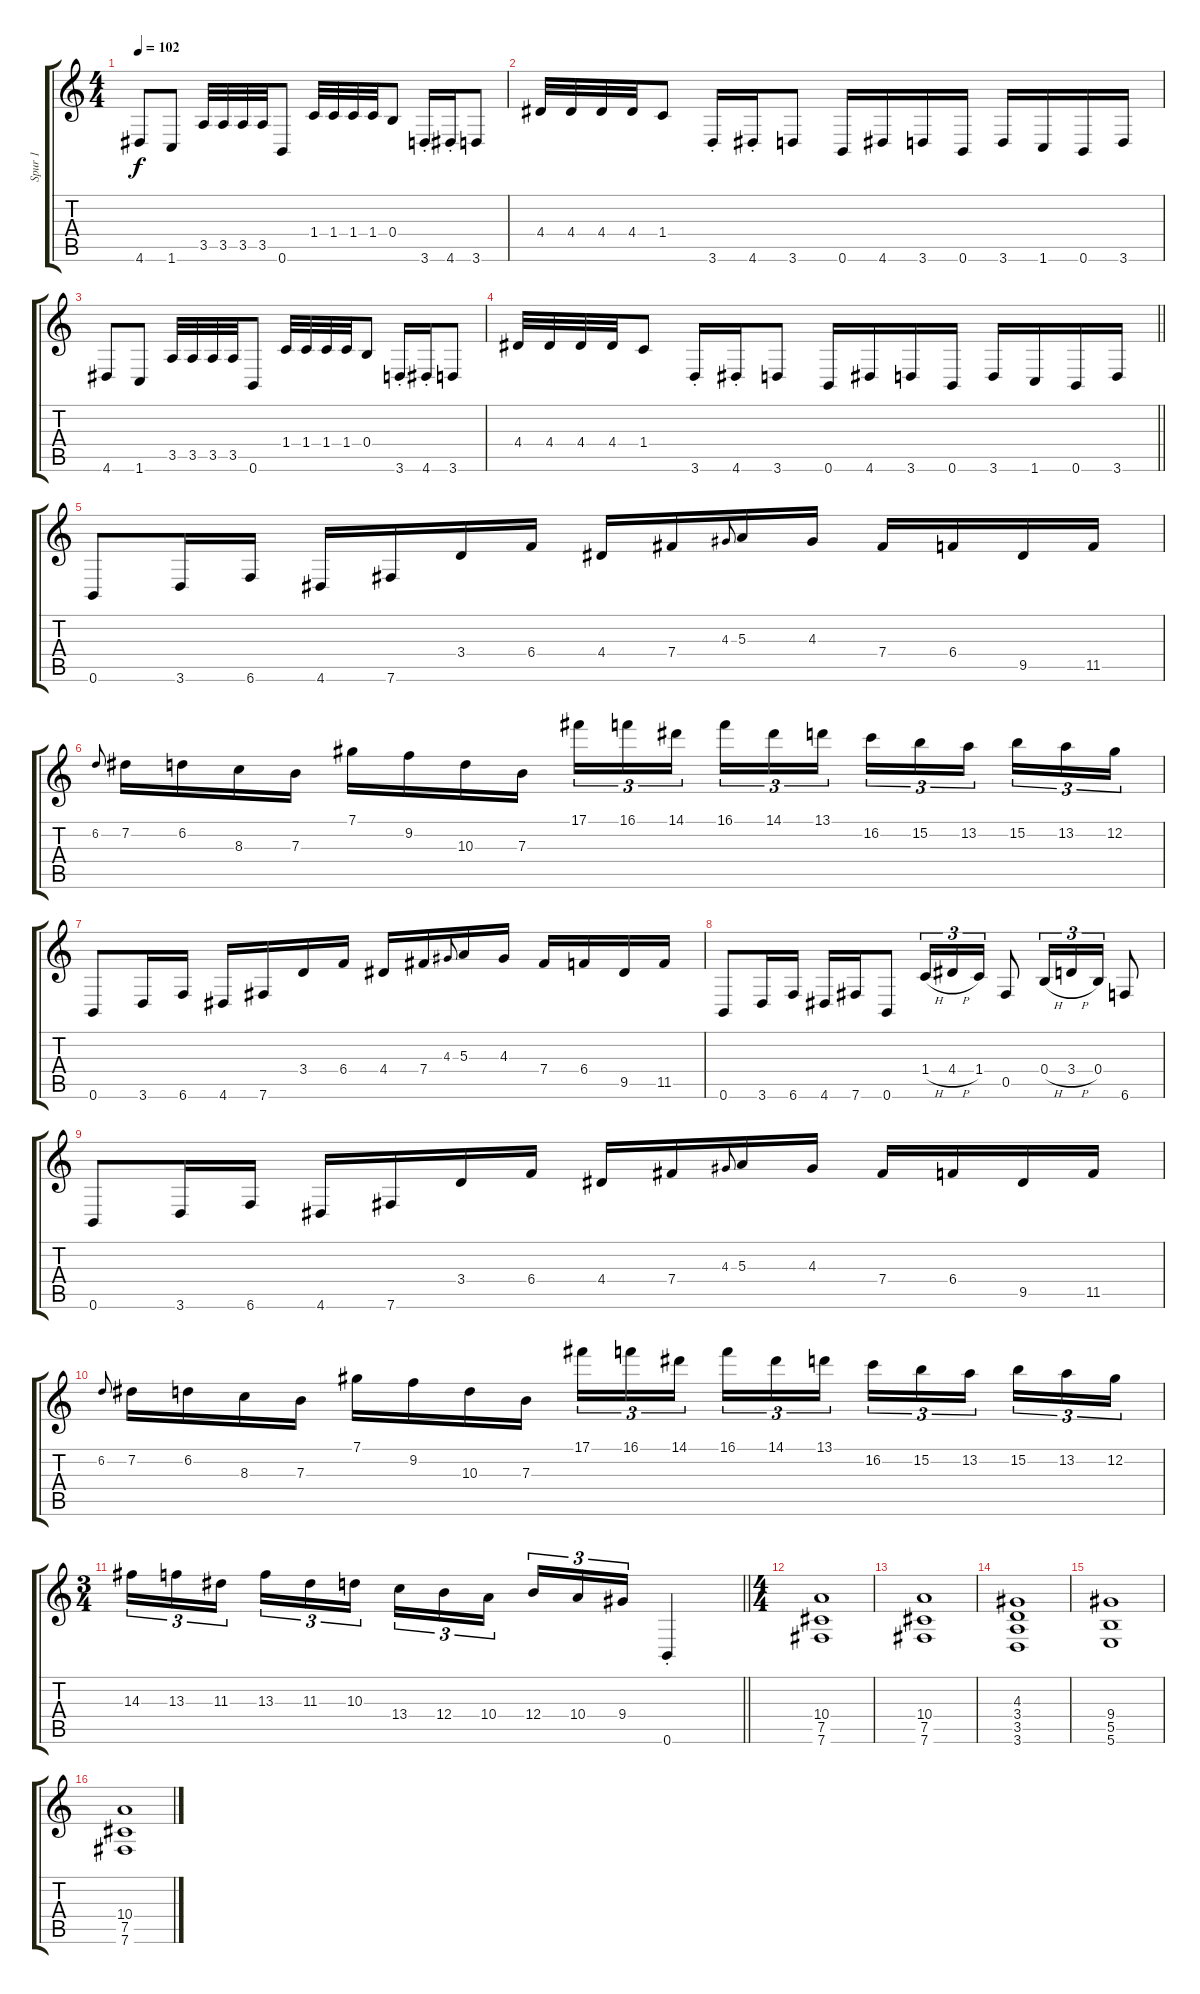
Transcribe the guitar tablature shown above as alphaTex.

\track ("Spur 1" "Spur 1") {instrument overdrivenguitar}
\staff {score tabs}
\tuning (Db4 Ab3 E3 B2 Gb2 B1) {hide}
\ts (4 4)
\tempo 102
\clef g2
\ks c
4.6.8{dy f instrument overdrivenguitar} 1.6.8 3.5.32 3.5.32 3.5.32 3.5.32 0.6.8 1.4.32 1.4.32 1.4.32 1.4.32 0.4.8 3.6{st}.16 4.6{st}.16 3.6.8 |
4.4.32 4.4.32 4.4.32 4.4.32 1.4.8 3.6{st}.16 4.6{st}.16 3.6.8 0.6.16 4.6.16 3.6.16 0.6.16 3.6.16 1.6.16 0.6.16 3.6.16 |
4.6.8 1.6.8 3.5.32 3.5.32 3.5.32 3.5.32 0.6.8 1.4.32 1.4.32 1.4.32 1.4.32 0.4.8 3.6{st}.16 4.6{st}.16 3.6.8 |
\barLineRight lightlight
4.4.32 4.4.32 4.4.32 4.4.32 1.4.8 3.6{st}.16 4.6{st}.16 3.6.8 0.6.16 4.6.16 3.6.16 0.6.16 3.6.16 1.6.16 0.6.16 3.6.16 |
0.6.8 3.6.16 6.6.16 4.6.16 7.6.16 3.4.16 6.4.16 4.4.16 7.4.16 4.3.8{gr onbeat} 5.3.16 4.3.16 7.4.16 6.4.16 9.5.16 11.5.16 |
6.2.8{gr onbeat} 7.2.16 6.2.16 8.3.16 7.3.16 7.1.16 9.2.16 10.3.16 7.3.16 17.1.16{tu (3 2)} 16.1.16{tu (3 2)} 14.1.16{tu (3 2) beam splitsecondary} 16.1.16{tu (3 2)} 14.1.16{tu (3 2)} 13.1.16{tu (3 2)} 16.2.16{tu (3 2)} 15.2.16{tu (3 2)} 13.2.16{tu (3 2) beam splitsecondary} 15.2.16{tu (3 2)} 13.2.16{tu (3 2)} 12.2.16{tu (3 2)} |
0.6.8 3.6.16 6.6.16 4.6.16 7.6.16 3.4.16 6.4.16 4.4.16 7.4.16 4.3.8{gr onbeat} 5.3.16 4.3.16 7.4.16 6.4.16 9.5.16 11.5.16 |
0.6.8 3.6.16 6.6.16 4.6.16 7.6.16 0.6.8 1.4{h}.16{tu (3 2)} 4.4{h}.16{tu (3 2)} 1.4.16{tu (3 2)} 0.5.8 0.4{h}.16{tu (3 2)} 3.4{h}.16{tu (3 2)} 0.4.16{tu (3 2)} 6.6.8 |
0.6.8 3.6.16 6.6.16 4.6.16 7.6.16 3.4.16 6.4.16 4.4.16 7.4.16 4.3.8{gr onbeat} 5.3.16 4.3.16 7.4.16 6.4.16 9.5.16 11.5.16 |
6.2.8{gr onbeat} 7.2.16 6.2.16 8.3.16 7.3.16 7.1.16 9.2.16 10.3.16 7.3.16 17.1.16{tu (3 2)} 16.1.16{tu (3 2)} 14.1.16{tu (3 2) beam splitsecondary} 16.1.16{tu (3 2)} 14.1.16{tu (3 2)} 13.1.16{tu (3 2)} 16.2.16{tu (3 2)} 15.2.16{tu (3 2)} 13.2.16{tu (3 2) beam splitsecondary} 15.2.16{tu (3 2)} 13.2.16{tu (3 2)} 12.2.16{tu (3 2)} |
\ts (3 4)
\barLineRight lightlight
14.3.16{tu (3 2)} 13.3.16{tu (3 2)} 11.3.16{tu (3 2) beam splitsecondary} 13.3.16{tu (3 2)} 11.3.16{tu (3 2)} 10.3.16{tu (3 2)} 13.4.16{tu (3 2)} 12.4.16{tu (3 2)} 10.4.16{tu (3 2) beam splitsecondary} 12.4.16{tu (3 2)} 10.4.16{tu (3 2)} 9.4.16{tu (3 2)} 0.6{st}.4 |
\ts (4 4)
(10.4 7.5 7.6).1 |
(10.4 7.5 7.6).1 |
(4.3 3.4 3.5 3.6).1 |
(9.4 5.5 5.6).1 |
(10.4 7.5 7.6).1
